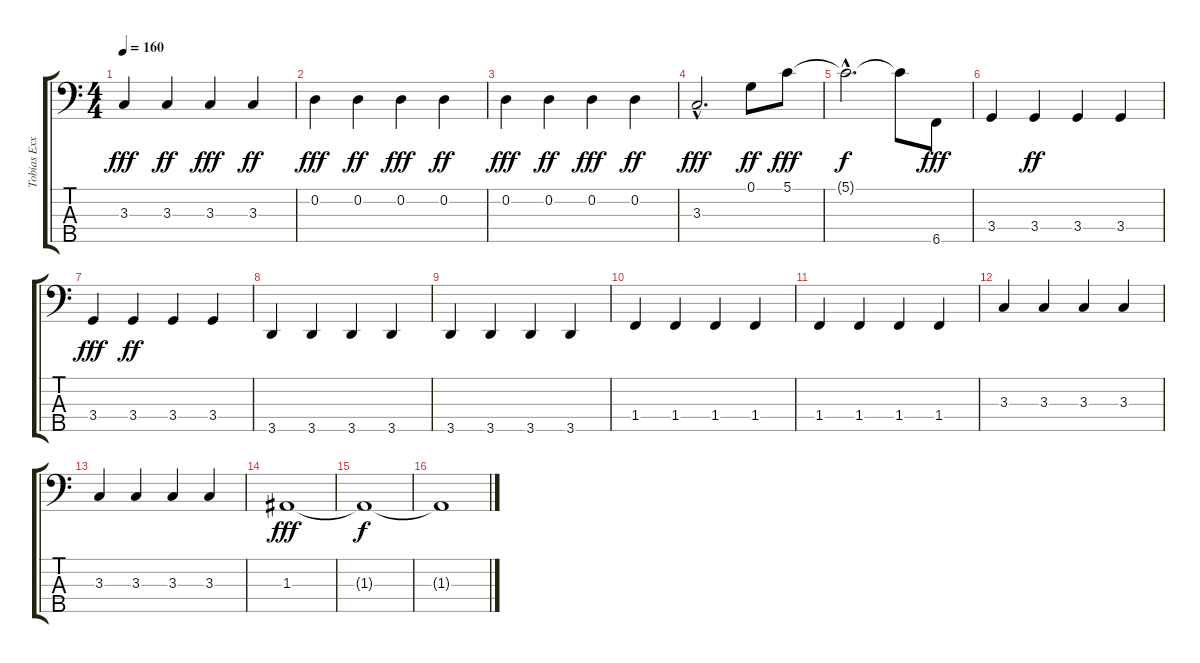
\track ("Tobias Exxel" "Tobias Exx") {instrument electricbassfinger}
\staff {score tabs}
\tuning (G2 D2 A1 E1 B0) {hide}
\ts (4 4)
\tempo 160
\clef f4
\ks c
3.3.4{dy fff} 3.3.4{dy ff} 3.3.4{dy fff} 3.3.4{dy ff} |
0.2.4{dy fff} 0.2.4{dy ff} 0.2.4{dy fff} 0.2.4{dy ff} |
0.2.4{dy fff} 0.2.4{dy ff} 0.2.4{dy fff} 0.2.4{dy ff} |
3.3{hac}.2{d dy fff} 0.1.8{dy ff} 5.1.8{dy fff} |
5.1{hac t}.2{d dy f} 5.1{t}.8 6.5.8{dy fff} |
3.4.4 3.4.4{dy ff} 3.4.4 3.4.4 |
3.4.4{dy fff} 3.4.4{dy ff} 3.4.4 3.4.4 |
3.5.4 3.5.4 3.5.4 3.5.4 |
3.5.4 3.5.4 3.5.4 3.5.4 |
1.4.4 1.4.4 1.4.4 1.4.4 |
1.4.4 1.4.4 1.4.4 1.4.4 |
3.3.4 3.3.4 3.3.4 3.3.4 |
3.3.4 3.3.4 3.3.4 3.3.4 |
1.3.1{dy fff} |
1.3{t}.1{dy f} |
1.3{t}.1
